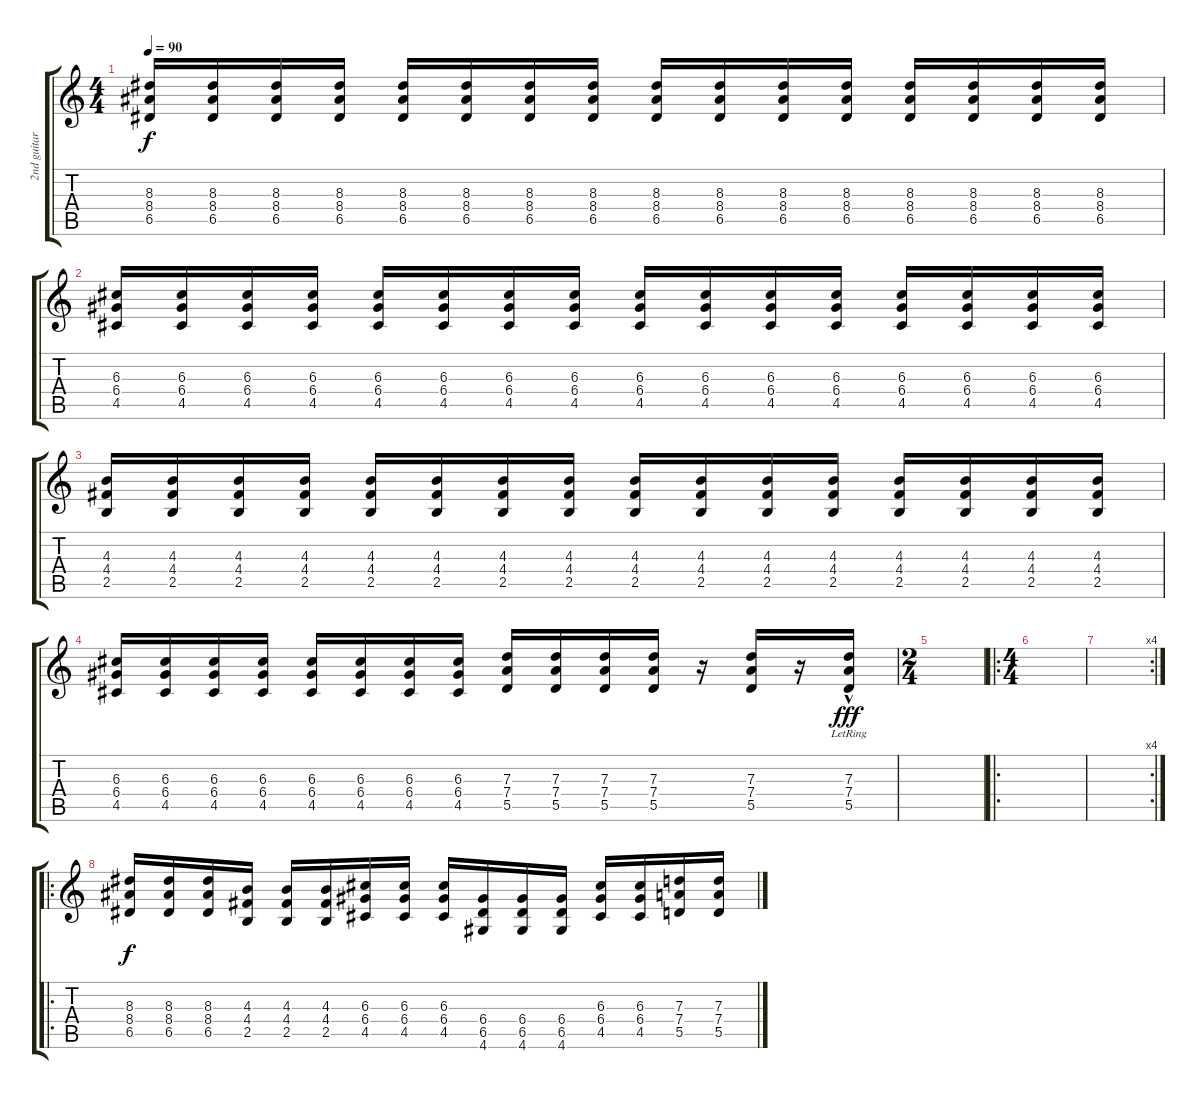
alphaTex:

\track ("2nd guitar" "2nd guitar") {instrument overdrivenguitar}
\staff {score tabs}
\tuning (E4 B3 G3 D3 A2 E2) {hide}
\ts (4 4)
\tempo 90
\clef g2
\ks c
(8.3 8.4 6.5).16{dy f} (8.3 8.4 6.5).16 (8.3 8.4 6.5).16 (8.3 8.4 6.5).16 (8.3 8.4 6.5).16 (8.3 8.4 6.5).16 (8.3 8.4 6.5).16 (8.3 8.4 6.5).16 (8.3 8.4 6.5).16 (8.3 8.4 6.5).16 (8.3 8.4 6.5).16 (8.3 8.4 6.5).16 (8.3 8.4 6.5).16 (8.3 8.4 6.5).16 (8.3 8.4 6.5).16 (8.3 8.4 6.5).16 |
(6.3 6.4 4.5).16 (6.3 6.4 4.5).16 (6.3 6.4 4.5).16 (6.3 6.4 4.5).16 (6.3 6.4 4.5).16 (6.3 6.4 4.5).16 (6.3 6.4 4.5).16 (6.3 6.4 4.5).16 (6.3 6.4 4.5).16 (6.3 6.4 4.5).16 (6.3 6.4 4.5).16 (6.3 6.4 4.5).16 (6.3 6.4 4.5).16 (6.3 6.4 4.5).16 (6.3 6.4 4.5).16 (6.3 6.4 4.5).16 |
(4.3 4.4 2.5).16 (4.3 4.4 2.5).16 (4.3 4.4 2.5).16 (4.3 4.4 2.5).16 (4.3 4.4 2.5).16 (4.3 4.4 2.5).16 (4.3 4.4 2.5).16 (4.3 4.4 2.5).16 (4.3 4.4 2.5).16 (4.3 4.4 2.5).16 (4.3 4.4 2.5).16 (4.3 4.4 2.5).16 (4.3 4.4 2.5).16 (4.3 4.4 2.5).16 (4.3 4.4 2.5).16 (4.3 4.4 2.5).16 |
(6.3 6.4 4.5).16 (6.3 6.4 4.5).16 (6.3 6.4 4.5).16 (6.3 6.4 4.5).16 (6.3 6.4 4.5).16 (6.3 6.4 4.5).16 (6.3 6.4 4.5).16 (6.3 6.4 4.5).16 (7.3 7.4 5.5).16 (7.3 7.4 5.5).16 (7.3 7.4 5.5).16 (7.3 7.4 5.5).16 r.16 (7.3 7.4 5.5).16 r.16 (7.3{hac lr} 7.4{hac lr} 5.5{hac lr}).16{dy fff} |
\ts (2 4)
|
\ro
\ts (4 4)
|
\rc 4
|
\ro
(8.3 8.4 6.5).16{dy f} (8.3 8.4 6.5).16 (8.3 8.4 6.5).16 (4.3 4.4 2.5).16 (4.3 4.4 2.5).16 (4.3 4.4 2.5).16 (6.3 6.4 4.5).16 (6.3 6.4 4.5).16 (6.3 6.4 4.5).16 (6.4 6.5 4.6).16 (6.4 6.5 4.6).16 (6.4 6.5 4.6).16 (6.3 6.4 4.5).16 (6.3 6.4 4.5).16 (7.3 7.4 5.5).16 (7.3 7.4 5.5).16
